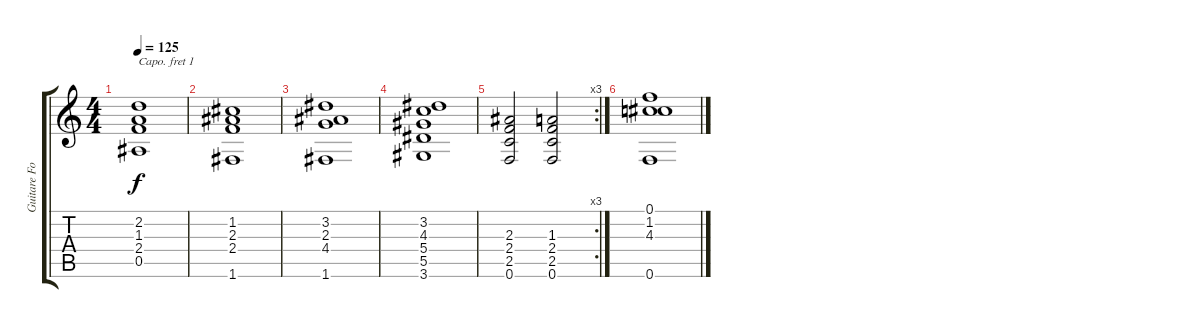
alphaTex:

\track ("Guitare Folk" "Guitare Fo") {instrument acousticguitarsteel}
\staff {score tabs}
\capo 1
\tuning (E4 B3 G3 D3 A2 E2) {hide}
\ts (4 4)
\tempo 125
\clef g2
\ks c
(2.2 1.3 2.4 0.5).1{dy f} |
(1.2 2.3 2.4 1.6).1 |
(3.2 2.3 4.4 1.6).1 |
(3.2 4.3 5.4 5.5 3.6).1 |
\rc 3
(2.3 2.4 2.5 0.6).2 (1.3 2.4 2.5 0.6).2 |
(0.1 1.2 4.3 0.6).1
